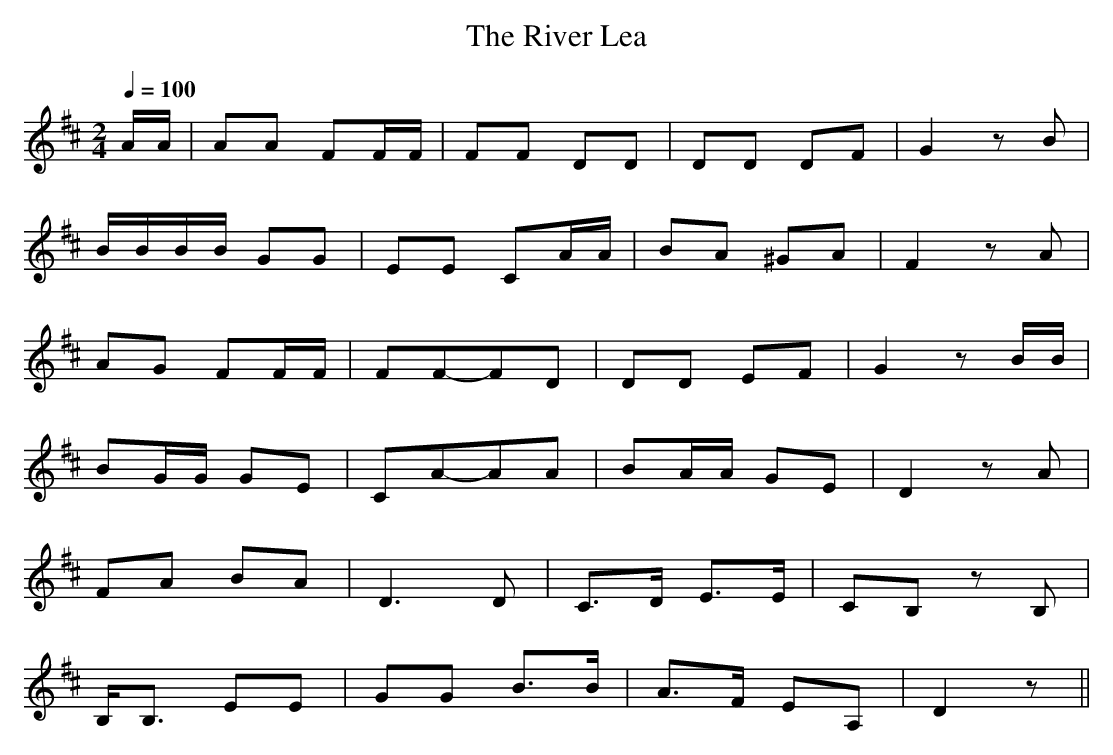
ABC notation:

X:1
T:The River Lea
M:2/4
L:1/16
Q:1/4=100
K:D
AA|\
A2A2 F2FF|F2F2 D2D2|D2D2  D2F2|G4 z2B2|
BBBB G2G2|E2E2 C2AA|B2A2 ^G2A2|F4 z2A2|
A2G2 F2FF|F2F2-F2D2|D2D2  E2F2|G4 z2BB|
B2GG G2E2|C2A2-A2A2|B2AA  G2E2|D4 z2A2|
F2A2 B2A2|D6     D2|C3D   E3E |C2B,2 z2B,2|
B,B,3 E2E2|G2G2 B3B|A3F  E2A,2|D4 z2 ||
